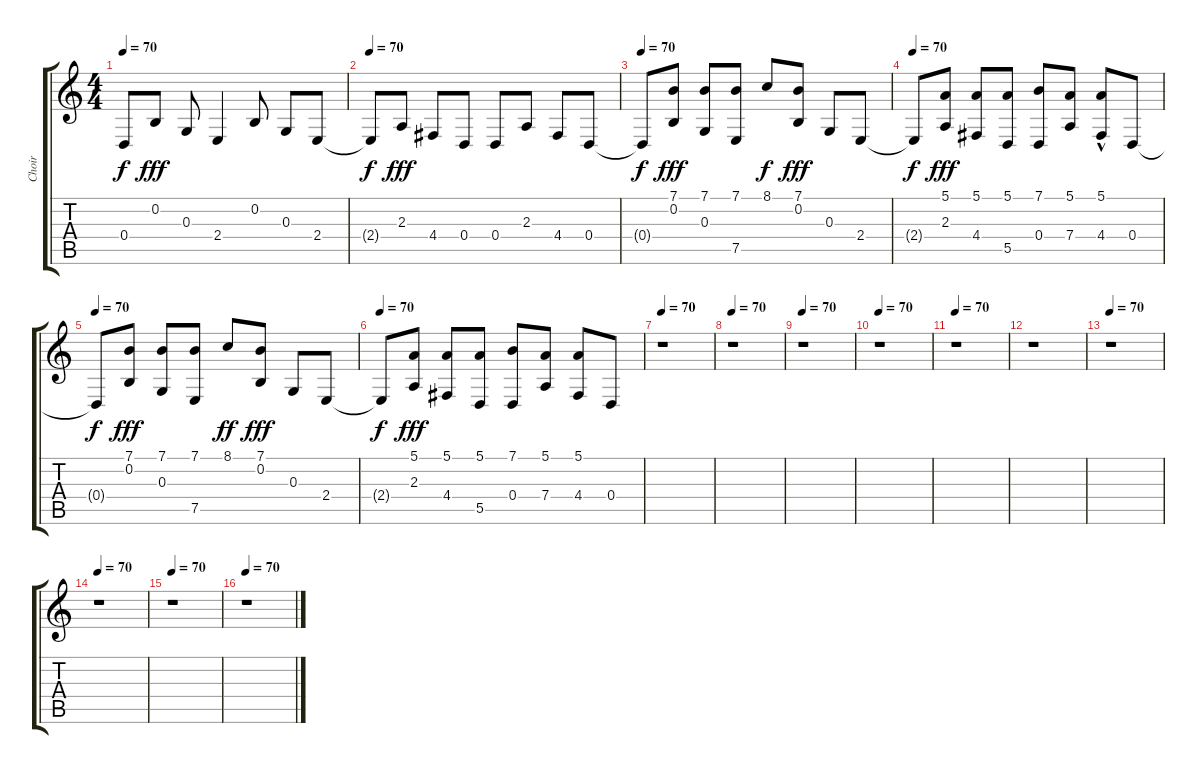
\track ("Choir" "Choir") {instrument choiraahs}
\staff {score tabs}
\tuning (E4 B3 G3 D3 A2 E2) {hide}
\ts (4 4)
\tempo 70
\clef g2
\ks c
0.4{t}.8{dy f} 0.2.8{dy fff} 0.3.8 2.4.4 0.2.8 0.3.8 2.4.8 |
\tempo 70
2.4{t}.8{dy f} 2.3.8{dy fff} 4.4.8 0.4.8 0.4.8 2.3.8 4.4.8 0.4.8 |
\tempo 70
0.4{t}.8{dy f} (7.1 0.2).8{dy fff} (7.1 0.3).8 (7.1 7.5).8 8.1.8{dy f} (7.1 0.2).8{dy fff} 0.3.8 2.4.8 |
\tempo 70
2.4{t}.8{dy f} (5.1 2.3).8{dy fff} (5.1 4.4).8 (5.1 5.5).8 (7.1 0.4).8 (5.1 7.4).8 (5.1{hac} 4.4).8 0.4.8 |
\tempo 70
0.4{t}.8{dy f} (7.1 0.2).8{dy fff} (7.1 0.3).8 (7.1 7.5).8 8.1.8{dy ff} (7.1 0.2).8{dy fff} 0.3.8 2.4.8 |
\tempo 70
2.4{t}.8{dy f} (5.1 2.3).8{dy fff} (5.1 4.4).8 (5.1 5.5).8 (7.1 0.4).8 (5.1 7.4).8 (5.1 4.4).8 0.4.8 |
\tempo 70
r.1 |
\tempo 70
r.1 |
\tempo 70
r.1 |
\tempo 70
r.1 |
\tempo 70
r.1 |
r.1 |
\tempo 70
r.1 |
\tempo 70
r.1 |
\tempo 70
r.1 |
\tempo 70
r.1
